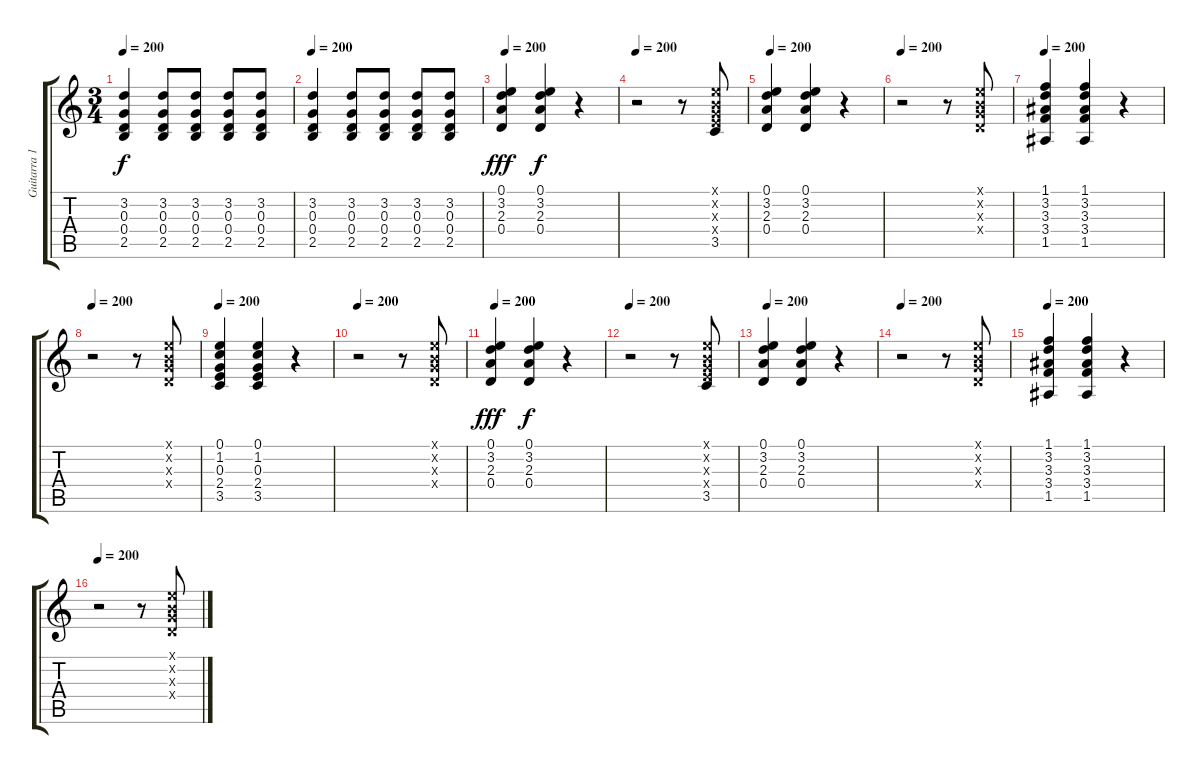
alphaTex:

\track ("Guitarra 1" "Guitarra 1") {instrument acousticguitarsteel}
\staff {score tabs}
\tuning (E4 B3 G3 D3 A2 E2) {hide}
\ts (3 4)
\tempo 200
\clef g2
\ks c
(3.2 0.3 0.4 2.5).4{dy f} (3.2 0.3 0.4 2.5).8 (3.2 0.3 0.4 2.5).8 (3.2 0.3 0.4 2.5).8 (3.2 0.3 0.4 2.5).8 |
\tempo 200
(3.2 0.3 0.4 2.5).4 (3.2 0.3 0.4 2.5).8 (3.2 0.3 0.4 2.5).8 (3.2 0.3 0.4 2.5).8 (3.2 0.3 0.4 2.5).8 |
\tempo 200
(0.1 3.2 2.3 0.4).4{dy fff} (0.1 3.2 2.3 0.4).4{dy f} r.4 |
\tempo 200
r.2 r.8 (0.1{x} 0.2{x} 0.3{x} 2.4{x} 3.5).8 |
\tempo 200
(0.1 3.2 2.3 0.4).4 (0.1 3.2 2.3 0.4).4 r.4 |
\tempo 200
r.2 r.8 (0.1{x} 0.2{x} 0.3{x} 0.4{x}).8 |
\tempo 200
(1.1 3.2 3.3 3.4 1.5).4 (1.1 3.2 3.3 3.4 1.5).4 r.4 |
\tempo 200
r.2 r.8 (0.1{x} 0.2{x} 0.3{x} 0.4{x}).8 |
\tempo 200
(0.1 1.2 0.3 2.4 3.5).4 (0.1 1.2 0.3 2.4 3.5).4 r.4 |
\tempo 200
r.2 r.8 (0.1{x} 0.2{x} 0.3{x} 0.4{x}).8 |
\tempo 200
(0.1 3.2 2.3 0.4).4{dy fff} (0.1 3.2 2.3 0.4).4{dy f} r.4 |
\tempo 200
r.2 r.8 (0.1{x} 0.2{x} 0.3{x} 2.4{x} 3.5).8 |
\tempo 200
(0.1 3.2 2.3 0.4).4 (0.1 3.2 2.3 0.4).4 r.4 |
\tempo 200
r.2 r.8 (0.1{x} 0.2{x} 0.3{x} 0.4{x}).8 |
\tempo 200
(1.1 3.2 3.3 3.4 1.5).4 (1.1 3.2 3.3 3.4 1.5).4 r.4 |
\tempo 200
r.2 r.8 (0.1{x} 0.2{x} 0.3{x} 0.4{x}).8
